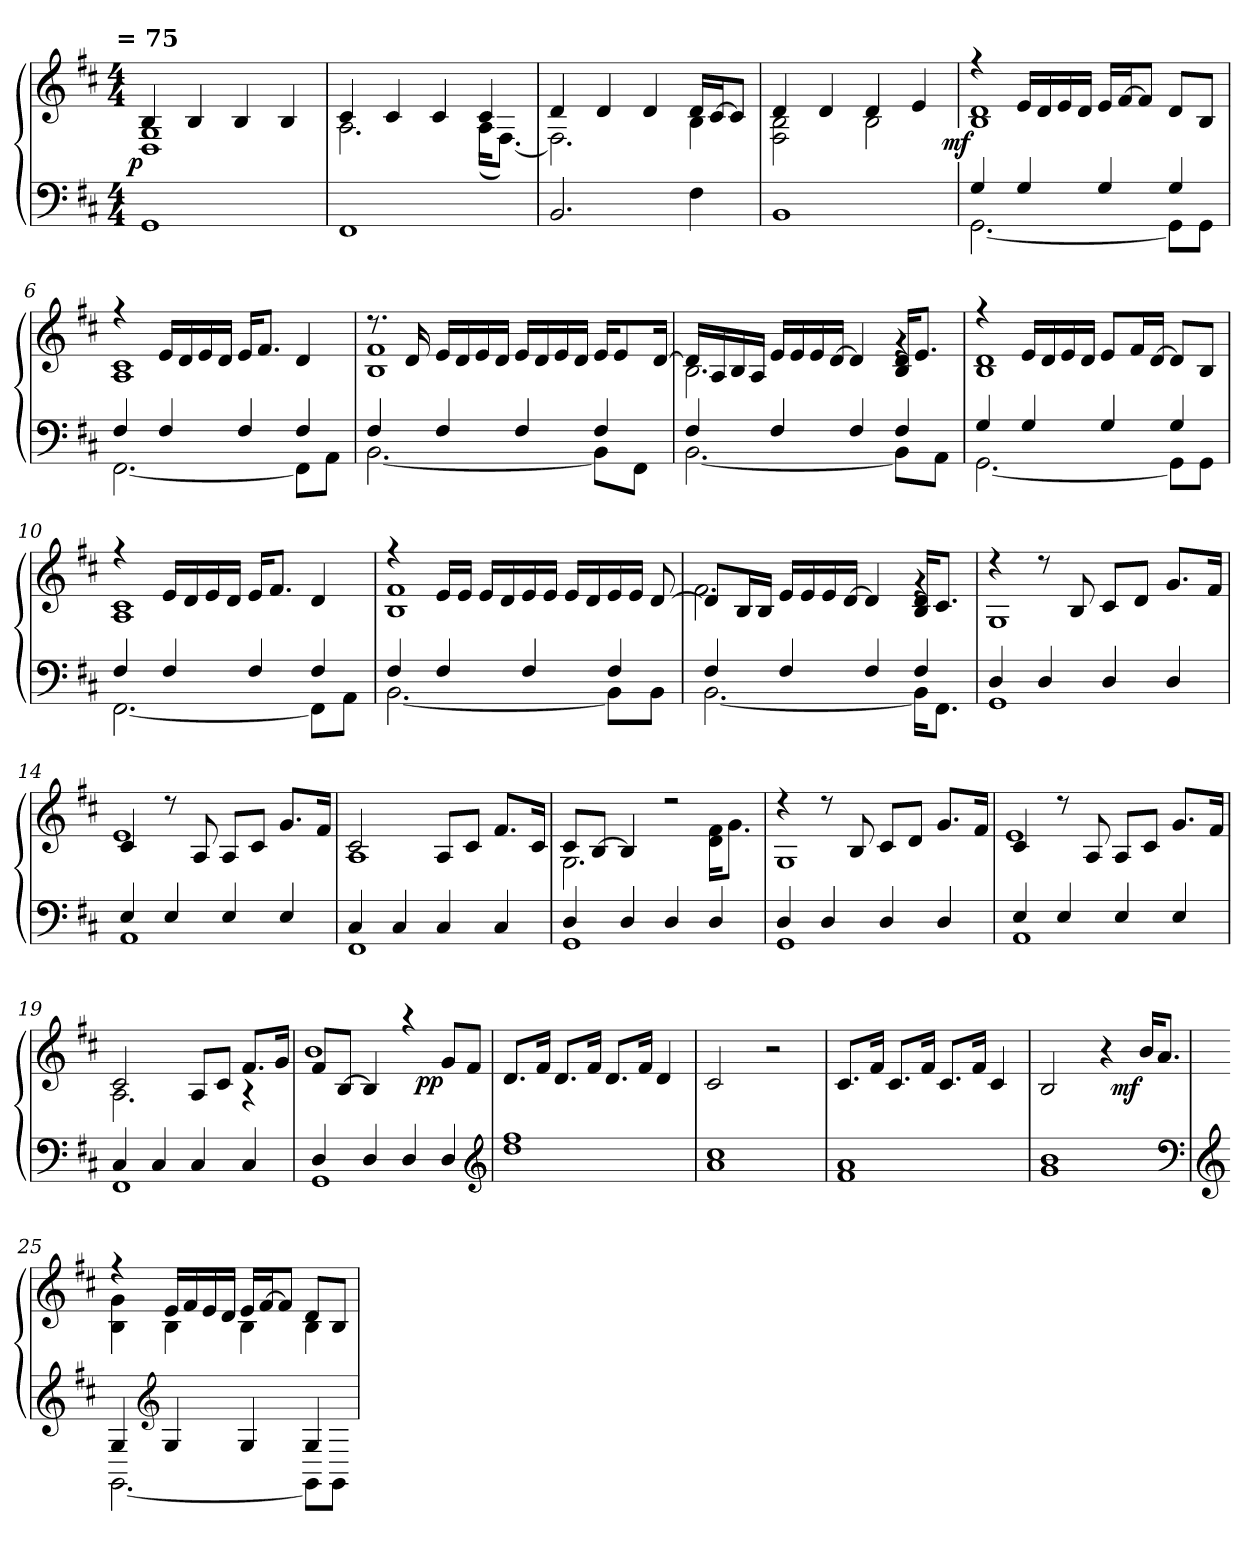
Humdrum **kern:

**kern	**kern	**dynam
*part1	*part1	*part1
*staff2	*staff1	*staff1/2
*clefF4	*clefG2	*
*k[f#c#]	*k[f#c#]	*
!!LO:TX:omd:t= = 75
*M4/4	*M4/4	*
=1	=1	=1
*	*^	*
!	!	!	!LO:DY:b:rj
1GG	4B/	1D 1G	p
.	4B/	.	.
.	4B/	.	.
.	4B/	.	.
=2	=2	=2	=2
1FF#	4c#/	2.A\	.
.	4c#/	.	.
.	4c#/	.	.
.	4c#/	(<16A\KL	.
.	.	[8.F#\J)	.
=3	=3	=3	=3
2.BB/	4d/	2.F#\]	.
.	4d/	.	.
.	4d/	.	.
4F#\	16d/LL	4B\	.
.	[16c#/J	.	.
.	8c#/J]	.	.
=4	=4	=4	=4
1BB	4d/	2F#\ 2B\	.
.	4d/	.	.
.	4d/	2B\	.
.	4e/	.	.
=5	=5	=5	=5
*^	*	*	*
!	!	!	!	!LO:DY:b:rj
4G/	[2.GG\	4r	1B 1d	mf
4G/	.	16e/LL	.	.
.	.	16d/	.	.
.	.	16e/	.	.
.	.	16d/JJ	.	.
4G/	.	16e/LL	.	.
.	.	[16f#/J	.	.
.	.	8f#/J]	.	.
4G/	8GG\L]	8d/L	.	.
.	8GG\J	8B/J	.	.
!!LO:LB:g=z	!!
=6	=6	=6	=6	=6
4F#/	[2.FF#\	4r	1A 1c#	.
4F#/	.	16e/LL	.	.
.	.	16d/	.	.
.	.	16e/	.	.
.	.	16d/JJ	.	.
4F#/	.	16e/KL	.	.
.	.	8.f#/J	.	.
4F#/	8FF#\L]	4d/	.	.
.	8AA\J	.	.	.
=7	=7	=7	=7	=7
4F#/	[2.BB\	8.r	1B 1f#	.
.	.	16d/	.	.
4F#/	.	16e/LL	.	.
.	.	16d/	.	.
.	.	16e/	.	.
.	.	16d/JJ	.	.
4F#/	.	16e/LL	.	.
.	.	16d/	.	.
.	.	16e/	.	.
.	.	16d/JJ	.	.
4F#/	8BB\L]	16e/KL	.	.
.	.	8e/	.	.
.	8FF#\J	.	.	.
.	.	[16d/Jk	.	.
=8	=8	=8	=8	=8
4F#/	[2.BB\	16d/LL]	2.B\	.
.	.	16A/	.	.
.	.	16B/	.	.
.	.	16A/JJ	.	.
4F#/	.	16e/LL	.	.
.	.	16e/	.	.
.	.	16e/	.	.
.	.	[16d/JJ	.	.
4F#/	.	4d/]	.	.
4F#/	8BB\L]	4rg	16B/ 16d/KL	.
.	.	.	8.e/J	.
.	8AA\J	.	.	.
!!LO:LB:g=z	!!
=9	=9	=9	=9	=9
4G/	[2.GG\	4r	1B 1d	.
4G/	.	16e/LL	.	.
.	.	16d/	.	.
.	.	16e/	.	.
.	.	16d/JJ	.	.
4G/	.	8e/L	.	.
.	.	16f#/L	.	.
.	.	[16d/JJ	.	.
4G/	8GG\L]	8d/L]	.	.
.	8GG\J	8B/J	.	.
=10	=10	=10	=10	=10
4F#/	[2.FF#\	4r	1A 1c#	.
4F#/	.	16e/LL	.	.
.	.	16d/	.	.
.	.	16e/	.	.
.	.	16d/JJ	.	.
4F#/	.	16e/KL	.	.
.	.	8.f#/J	.	.
4F#/	8FF#\L]	4d/	.	.
.	8AA\J	.	.	.
=11	=11	=11	=11	=11
4F#/	[2.BB\	4r	1B 1f#	.
4F#/	.	16e/LL	.	.
.	.	16e/JJ	.	.
.	.	16e/LL	.	.
.	.	16d/	.	.
4F#/	.	16e/	.	.
.	.	16e/JJ	.	.
.	.	16e/LL	.	.
.	.	16d/	.	.
4F#/	8BB\L]	16e/	.	.
.	.	16e/JJ	.	.
.	8BB\J	[8d/	.	.
!!LO:LB:g=z	!!
=12	=12	=12	=12	=12
4F#/	[2.BB\	8d/L]	2.f#\	.
.	.	16B/L	.	.
.	.	16B/JJ	.	.
4F#/	.	16e/LL	.	.
.	.	16e/	.	.
.	.	16e/	.	.
.	.	[16d/JJ	.	.
4F#/	.	4d/]	.	.
4F#/	16BB\KL]	4rg	16B/ 16d/KL	.
.	8.FF#\J	.	8.c#/J	.
=13	=13	=13	=13	=13
4D/	1GG	4r	1G	.
4D/	.	8r	.	.
.	.	8B/	.	.
4D/	.	8c#/L	.	.
.	.	8d/J	.	.
4D/	.	8.g/L	.	.
.	.	16f#/Jk	.	.
=14	=14	=14	=14	=14
4E/	1AA	4c#/	1e	.
4E/	.	8r	.	.
.	.	8A/	.	.
4E/	.	8A/L	.	.
.	.	8c#/J	.	.
4E/	.	8.g/L	.	.
.	.	16f#/Jk	.	.
=15	=15	=15	=15	=15
4C#/	1FF#	2c#/	1A	.
4C#/	.	.	.	.
4C#/	.	8A/L	.	.
.	.	8c#/J	.	.
4C#/	.	8.f#/L	.	.
.	.	16c#/Jk	.	.
!!LO:LB:g=z	!!
=16	=16	=16	=16	=16
4D/	1GG	8c#/L	2.G\	.
.	.	[8B/J	.	.
4D/	.	4B/]	.	.
4D/	.	2r	.	.
4D/	.	.	16d\ 16f#\KL	.
.	.	.	8.g\J	.
=17	=17	=17	=17	=17
4D/	1GG	4r	1G	.
4D/	.	8r	.	.
.	.	8B/	.	.
4D/	.	8c#/L	.	.
.	.	8d/J	.	.
4D/	.	8.g/L	.	.
.	.	16f#/Jk	.	.
=18	=18	=18	=18	=18
4E/	1AA	4c#/	1e	.
4E/	.	8r	.	.
.	.	8A/	.	.
4E/	.	8A/L	.	.
.	.	8c#/J	.	.
4E/	.	8.g/L	.	.
.	.	16f#/Jk	.	.
=19	=19	=19	=19	=19
4C#/	1FF#	2c#/	2.A\	.
4C#/	.	.	.	.
4C#/	.	8A/L	.	.
.	.	8c#/J	.	.
4C#/	.	8.f#/L	4r	.
.	.	16g/Jk	.	.
=20	=20	=20	=20	=20
4D/	1GG	8f#/L	1b	.
.	.	[8B/J	.	.
4D/	.	4B/]	.	.
4D/	.	4r	.	.
!	!	!	!	!LO:DY:b:rj
4D/	.	8g/L	.	pp
.	.	8f#/J	.	.
*v	*v	*	*	*
*	*v	*v	*
*clefG2	*	*
!!LO:PB:g=z
=21	=21	=21
1dd 1ff#	8.d/L	.
.	16f#/Jk	.
.	8.d/L	.
.	16f#/Jk	.
.	8.d/L	.
.	16f#/Jk	.
.	4d/	.
=22	=22	=22
1a 1cc#	2c#/	.
.	2r	.
=23	=23	=23
1f# 1a	8.c#/L	.
.	16f#/Jk	.
.	8.c#/L	.
.	16f#/Jk	.
.	8.c#/L	.
.	16f#/Jk	.
.	4c#/	.
=24	=24	=24
1g 1b	2B/	.
.	4r	.
!	!	!LO:DY:b:rj
.	16b/KL	mf
.	8.a/J	.
*clefF4	*	*
=25	=25	=25
*clefG2	*	*
*^	*^	*
4G/	[2.GG\	4r	4B\ 4g\	.
*clefG2	*	*	*	*
4G/	.	16e/LL	4B\	.
.	.	16f#/	.	.
.	.	16e/	.	.
.	.	16d/JJ	.	.
4G/	.	16e/LL	4B\	.
.	.	[16f#/J	.	.
.	.	8f#/J]	.	.
4G/	8GG\L]	8d/L	4B\	.
.	8GG\J	8B/J	.	.
*v	*v	*	*	*
*	*v	*v	*
=	=	=
*-	*-	*-
